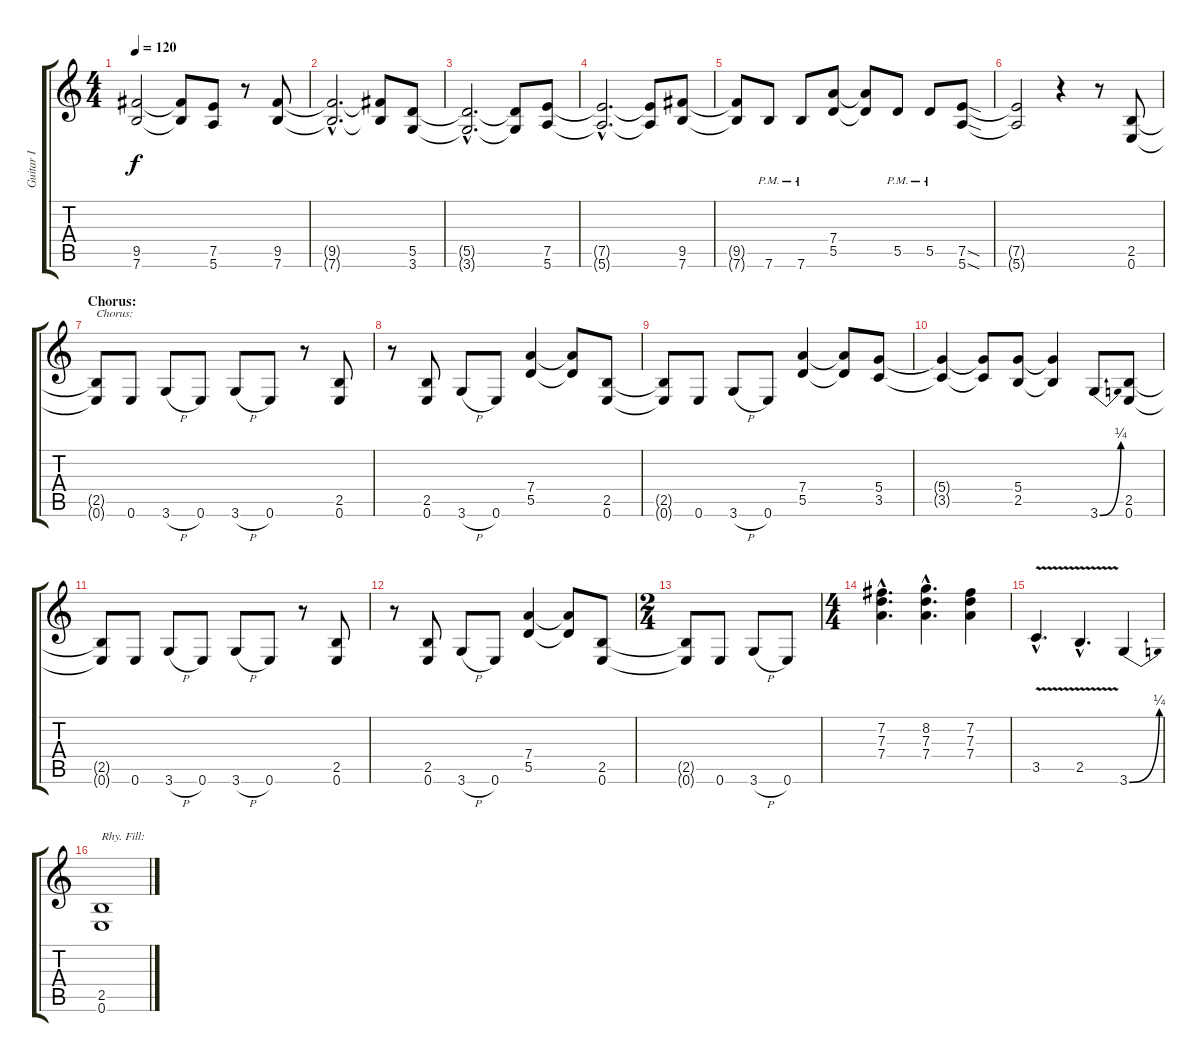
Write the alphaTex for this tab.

\track ("Guitar I" "Guitar I") {instrument distortionguitar}
\staff {score tabs}
\tuning (E4 B3 G3 D3 A2 E2) {hide}
\ts (4 4)
\tempo 120
\clef g2
\ks c
(9.5{t} 7.6{t}).2{dy f} (9.5{t} 7.6{t}).8 (7.5 5.6).8 r.8 (9.5 7.6).8 |
(9.5{hac t} 7.6{hac t}).2{d} (9.5{t} 7.6{t}).8 (5.5 3.6).8 |
(5.5{hac t} 3.6{hac t}).2{d} (5.5{t} 3.6{t}).8 (7.5 5.6).8 |
(7.5{hac t} 5.6{hac t}).2{d} (7.5{t} 5.6{t}).8 (9.5 7.6).8 |
(9.5{t} 7.6{t}).8 7.6{pm}.8 7.6{pm}.8 (7.4 5.5).8 (7.4{t} 5.5{t}).8 5.5{pm}.8 5.5{pm}.8 (7.5{sod} 5.6{sod}).8 |
(7.5{t} 5.6{t}).2 r.4 r.8 (2.5 0.6).8 |
\section ("" "Chorus:")
(2.5{t} 0.6{t}).8{txt "Chorus:"} 0.6.8 3.6{h}.8 0.6.8 3.6{h}.8 0.6.8 r.8 (2.5 0.6).8 |
r.8 (2.5 0.6).8 3.6{h}.8 0.6.8 (7.4 5.5).4 (7.4{t} 5.5{t}).8 (2.5 0.6).8 |
(2.5{t} 0.6{t}).8 0.6.8 3.6{h}.8 0.6.8 (7.4 5.5).4 (7.4{t} 5.5{t}).8 (5.4 3.5).8 |
(5.4{t} 3.5{t}).4 (5.4{t} 3.5{t}).8 (5.4 2.5).8 (5.4{t} 2.5{t}).4 3.6{be (bend 0 0 60 1)}.8 (2.5 0.6).8 |
(2.5{t} 0.6{t}).8 0.6.8 3.6{h}.8 0.6.8 3.6{h}.8 0.6.8 r.8 (2.5 0.6).8 |
r.8 (2.5 0.6).8 3.6{h}.8 0.6.8 (7.4 5.5).4 (7.4{t} 5.5{t}).8 (2.5 0.6).8 |
\ts (2 4)
(2.5{t} 0.6{t}).8 0.6.8 3.6{h}.8 0.6.8 |
\ts (4 4)
(7.2{hac} 7.3{hac} 7.4{hac}).4{d} (8.2{hac} 7.3{hac} 7.4{hac}).4{d} (7.2 7.3 7.4).4 |
3.5{v hac}.4{d} 2.5{v hac}.4{d} 3.6{be (bend 0 0 60 1)}.4 |
(2.5 0.6).1{txt "Rhy. Fill:"}
